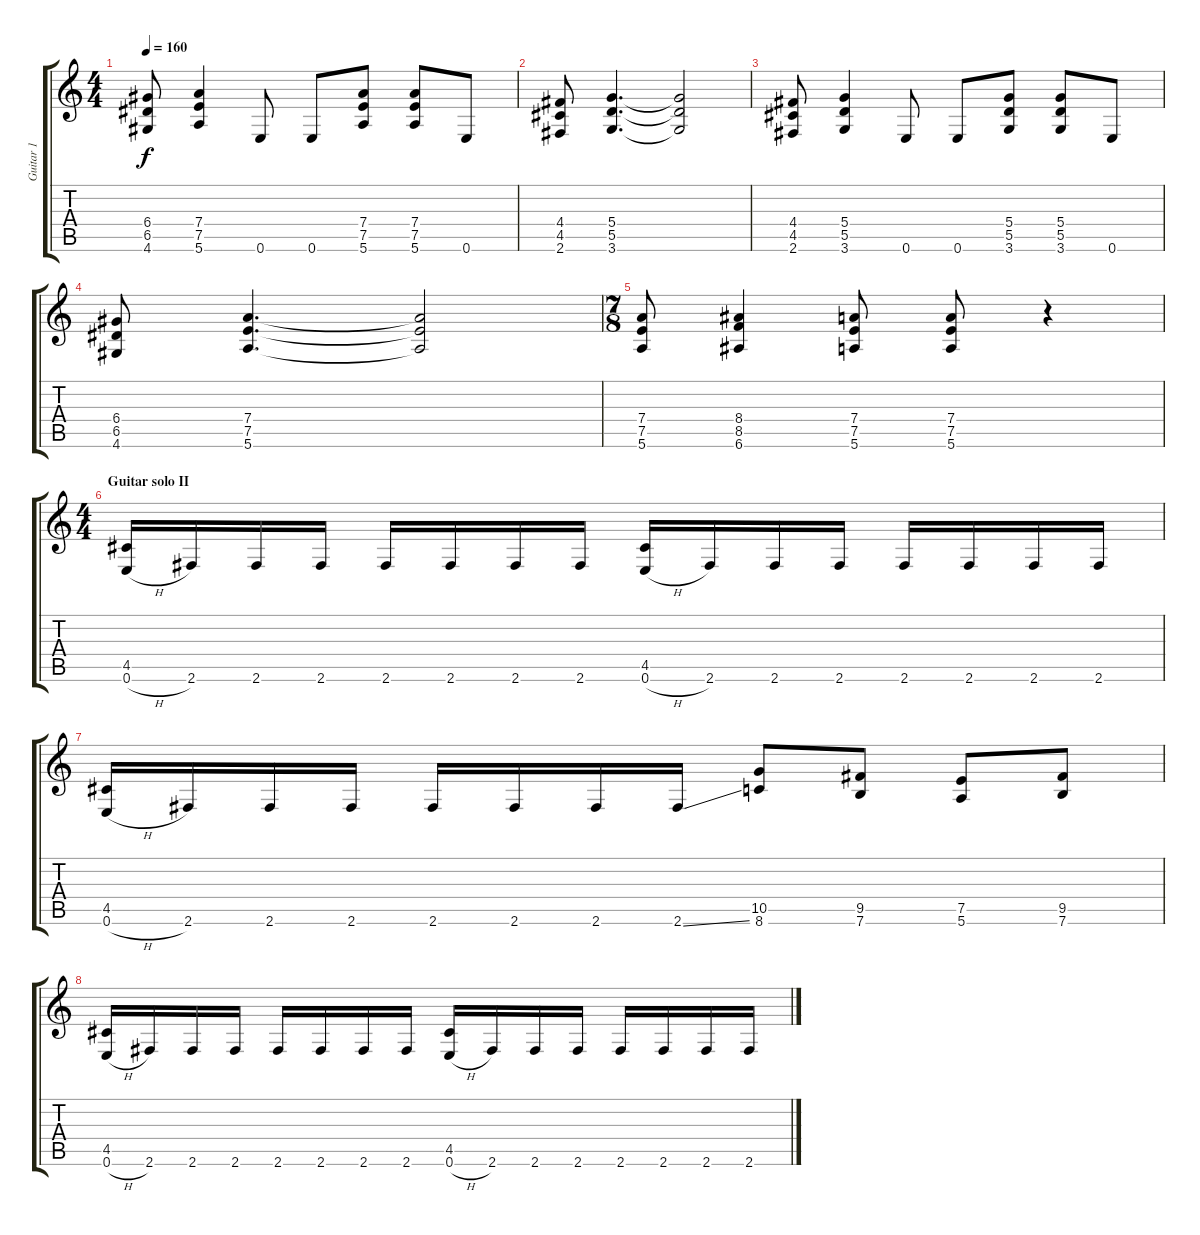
\track ("Guitar 1" "Guitar 1") {instrument distortionguitar}
\staff {score tabs}
\tuning (E4 B3 G3 D3 A2 E2) {hide}
\ts (4 4)
\tempo 160
\clef g2
\ks c
(6.4 6.5 4.6).8{dy f} (7.4 7.5 5.6).4 0.6.8 0.6.8 (7.4 7.5 5.6).8 (7.4 7.5 5.6).8 0.6.8 |
(4.4 4.5 2.6).8 (5.4 5.5 3.6).4{d} (5.4{t} 5.5{t} 3.6{t}).2 |
(4.4 4.5 2.6).8 (5.4 5.5 3.6).4 0.6.8 0.6.8 (5.4 5.5 3.6).8 (5.4 5.5 3.6).8 0.6.8 |
(6.4 6.5 4.6).8 (7.4 7.5 5.6).4{d} (7.4{t} 7.5{t} 5.6{t}).2 |
\ts (7 8)
(7.4 7.5 5.6).8 (8.4 8.5 6.6).4 (7.4 7.5 5.6).8 (7.4 7.5 5.6).8 r.4 |
\ts (4 4)
\section ("" "Guitar solo II")
(4.5 0.6{h}).16 2.6.16 2.6.16 2.6.16 2.6.16 2.6.16 2.6.16 2.6.16 (4.5 0.6{h}).16 2.6.16 2.6.16 2.6.16 2.6.16 2.6.16 2.6.16 2.6.16 |
(4.5 0.6{h}).16 2.6.16 2.6.16 2.6.16 2.6.16 2.6.16 2.6.16 2.6{ss}.16 (10.5 8.6).8 (9.5 7.6).8 (7.5 5.6).8 (9.5 7.6).8 |
(4.5 0.6{h}).16 2.6.16 2.6.16 2.6.16 2.6.16 2.6.16 2.6.16 2.6.16 (4.5 0.6{h}).16 2.6.16 2.6.16 2.6.16 2.6.16 2.6.16 2.6.16 2.6.16
